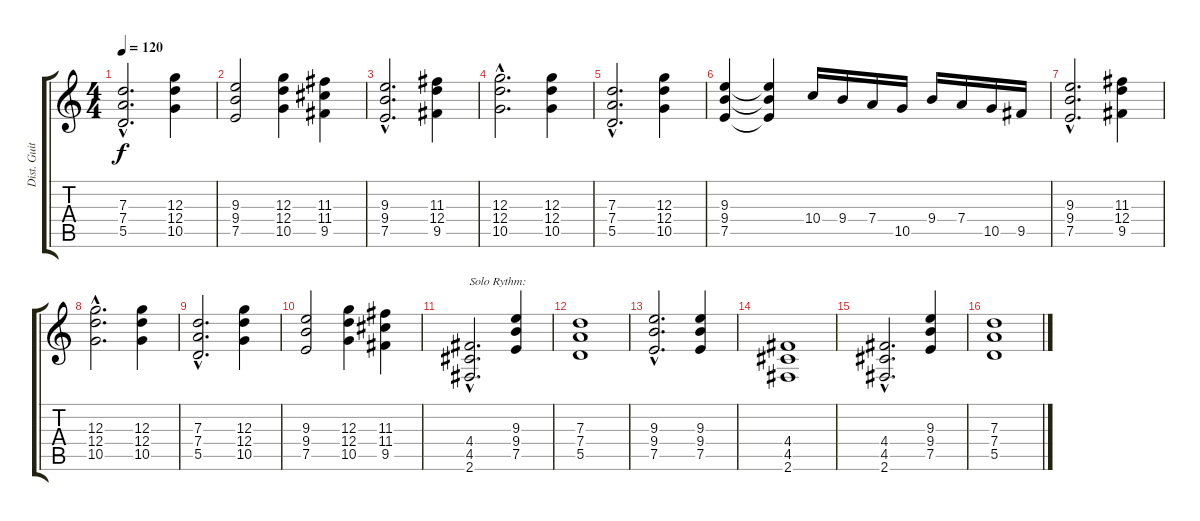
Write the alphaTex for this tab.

\track ("Dist. Guitar 2" "Dist. Guit") {instrument distortionguitar}
\staff {score tabs}
\tuning (E4 B3 G3 D3 A2 E2) {hide}
\ts (4 4)
\tempo 120
\clef g2
\ks c
(7.3{hac} 7.4{hac} 5.5{hac}).2{d dy f} (12.3 12.4 10.5).4 |
(9.3 9.4 7.5).2 (12.3 12.4 10.5).4 (11.3 11.4 9.5).4 |
(9.3{hac} 9.4{hac} 7.5{hac}).2{d} (11.3 12.4 9.5).4 |
(12.3{hac} 12.4{hac} 10.5{hac}).2{d} (12.3 12.4 10.5).4 |
(7.3{hac} 7.4{hac} 5.5{hac}).2{d} (12.3 12.4 10.5).4 |
(9.3 9.4 7.5).4 (9.3{t} 9.4{t} 7.5{t}).4 10.4.16 9.4.16 7.4.16 10.5.16 9.4.16 7.4.16 10.5.16 9.5.16 |
(9.3{hac} 9.4{hac} 7.5{hac}).2{d} (11.3 12.4 9.5).4 |
(12.3{hac} 12.4{hac} 10.5{hac}).2{d} (12.3 12.4 10.5).4 |
(7.3{hac} 7.4{hac} 5.5{hac}).2{d} (12.3 12.4 10.5).4 |
(9.3 9.4 7.5).2 (12.3 12.4 10.5).4 (11.3 11.4 9.5).4 |
(4.4{hac} 4.5{hac} 2.6{hac}).2{d txt "Solo Rythm:"} (9.3 9.4 7.5).4 |
(7.3 7.4 5.5).1 |
(9.3{hac} 9.4{hac} 7.5{hac}).2{d} (9.3 9.4 7.5).4 |
(4.4 4.5 2.6).1 |
(4.4{hac} 4.5{hac} 2.6{hac}).2{d} (9.3 9.4 7.5).4 |
(7.3 7.4 5.5).1
